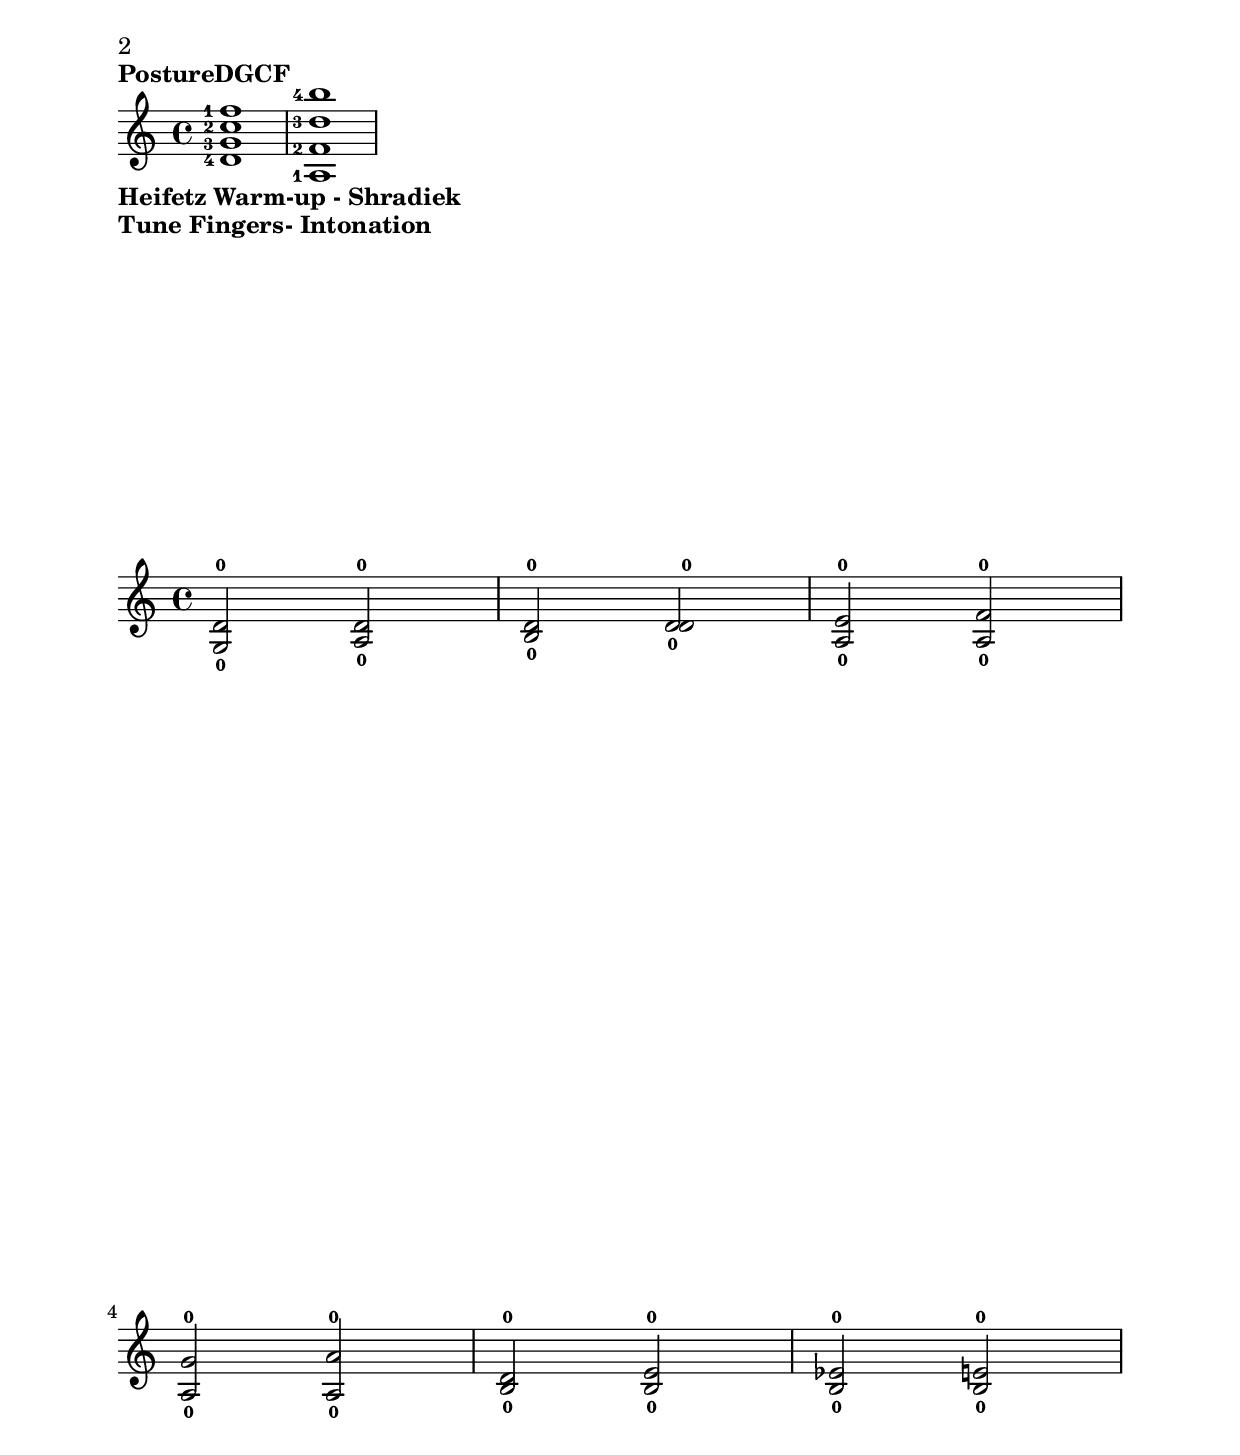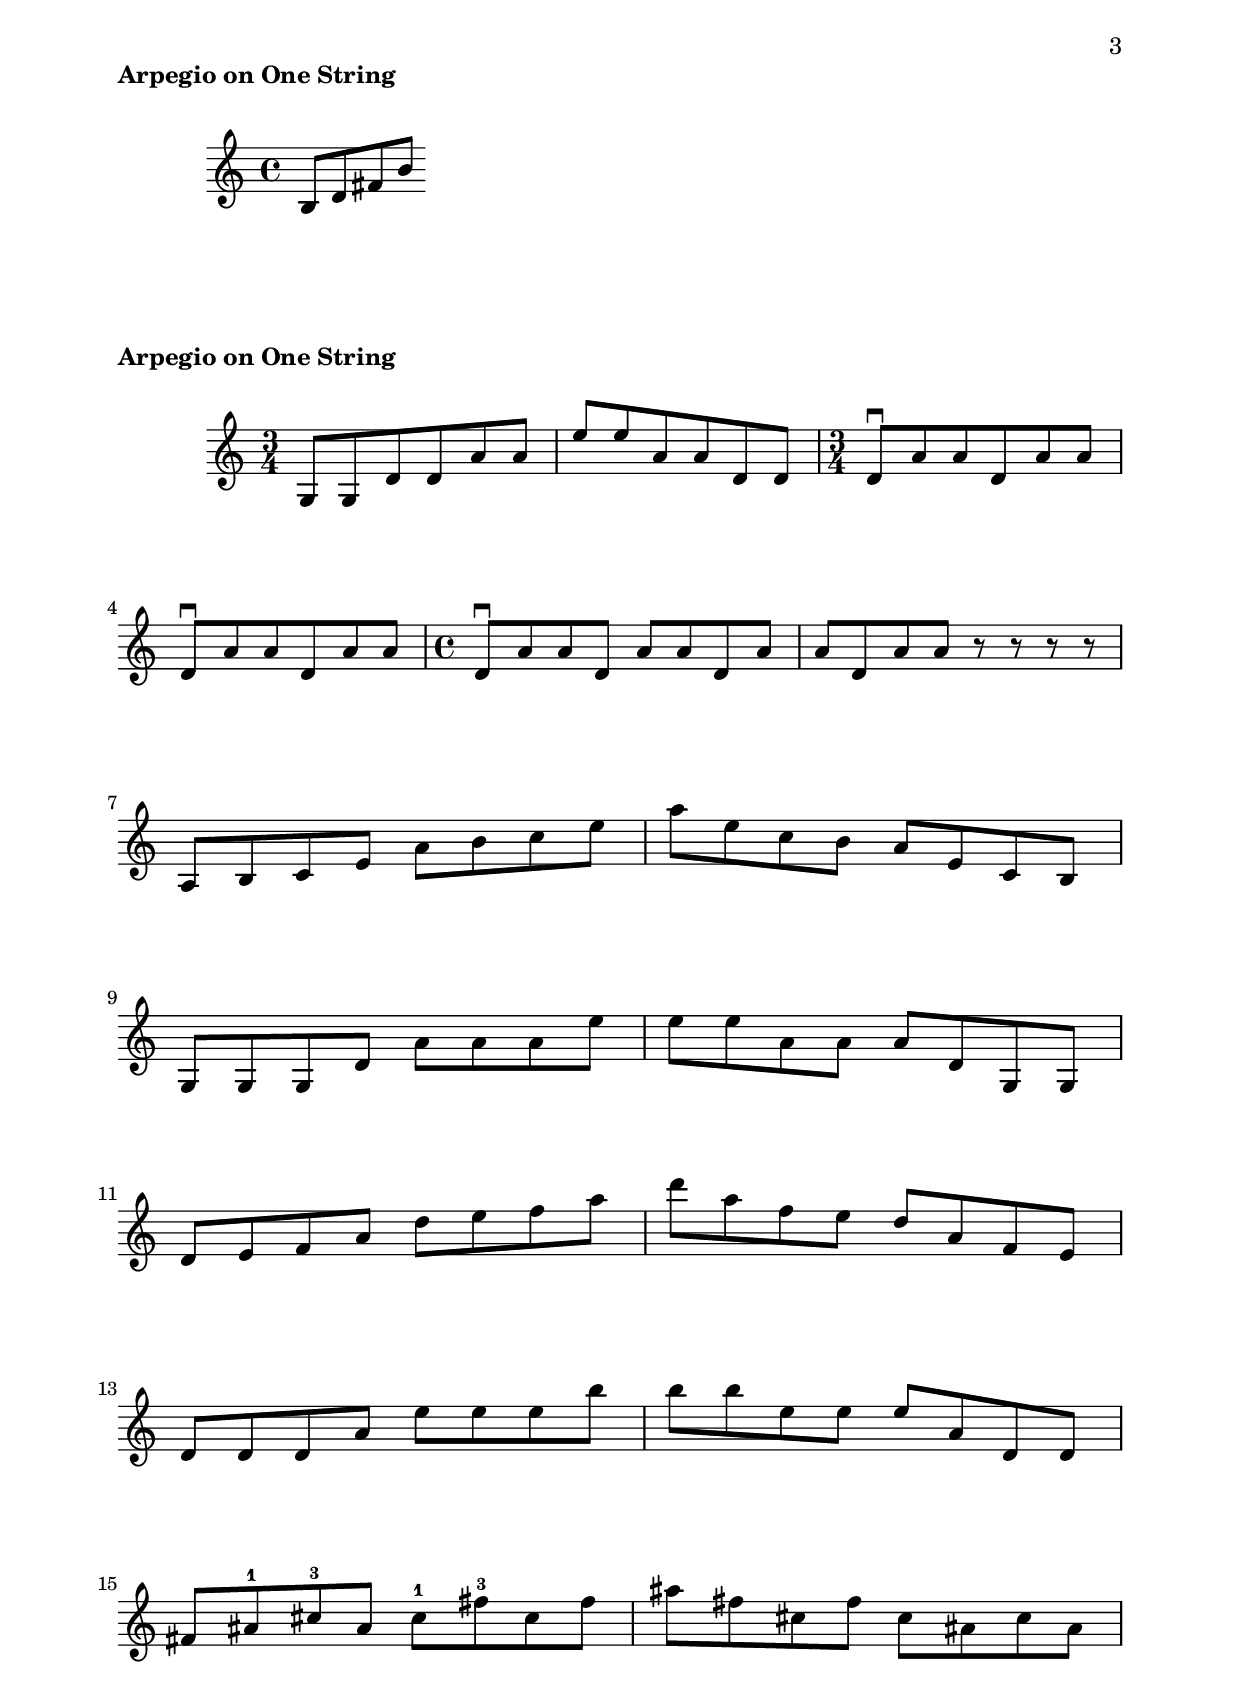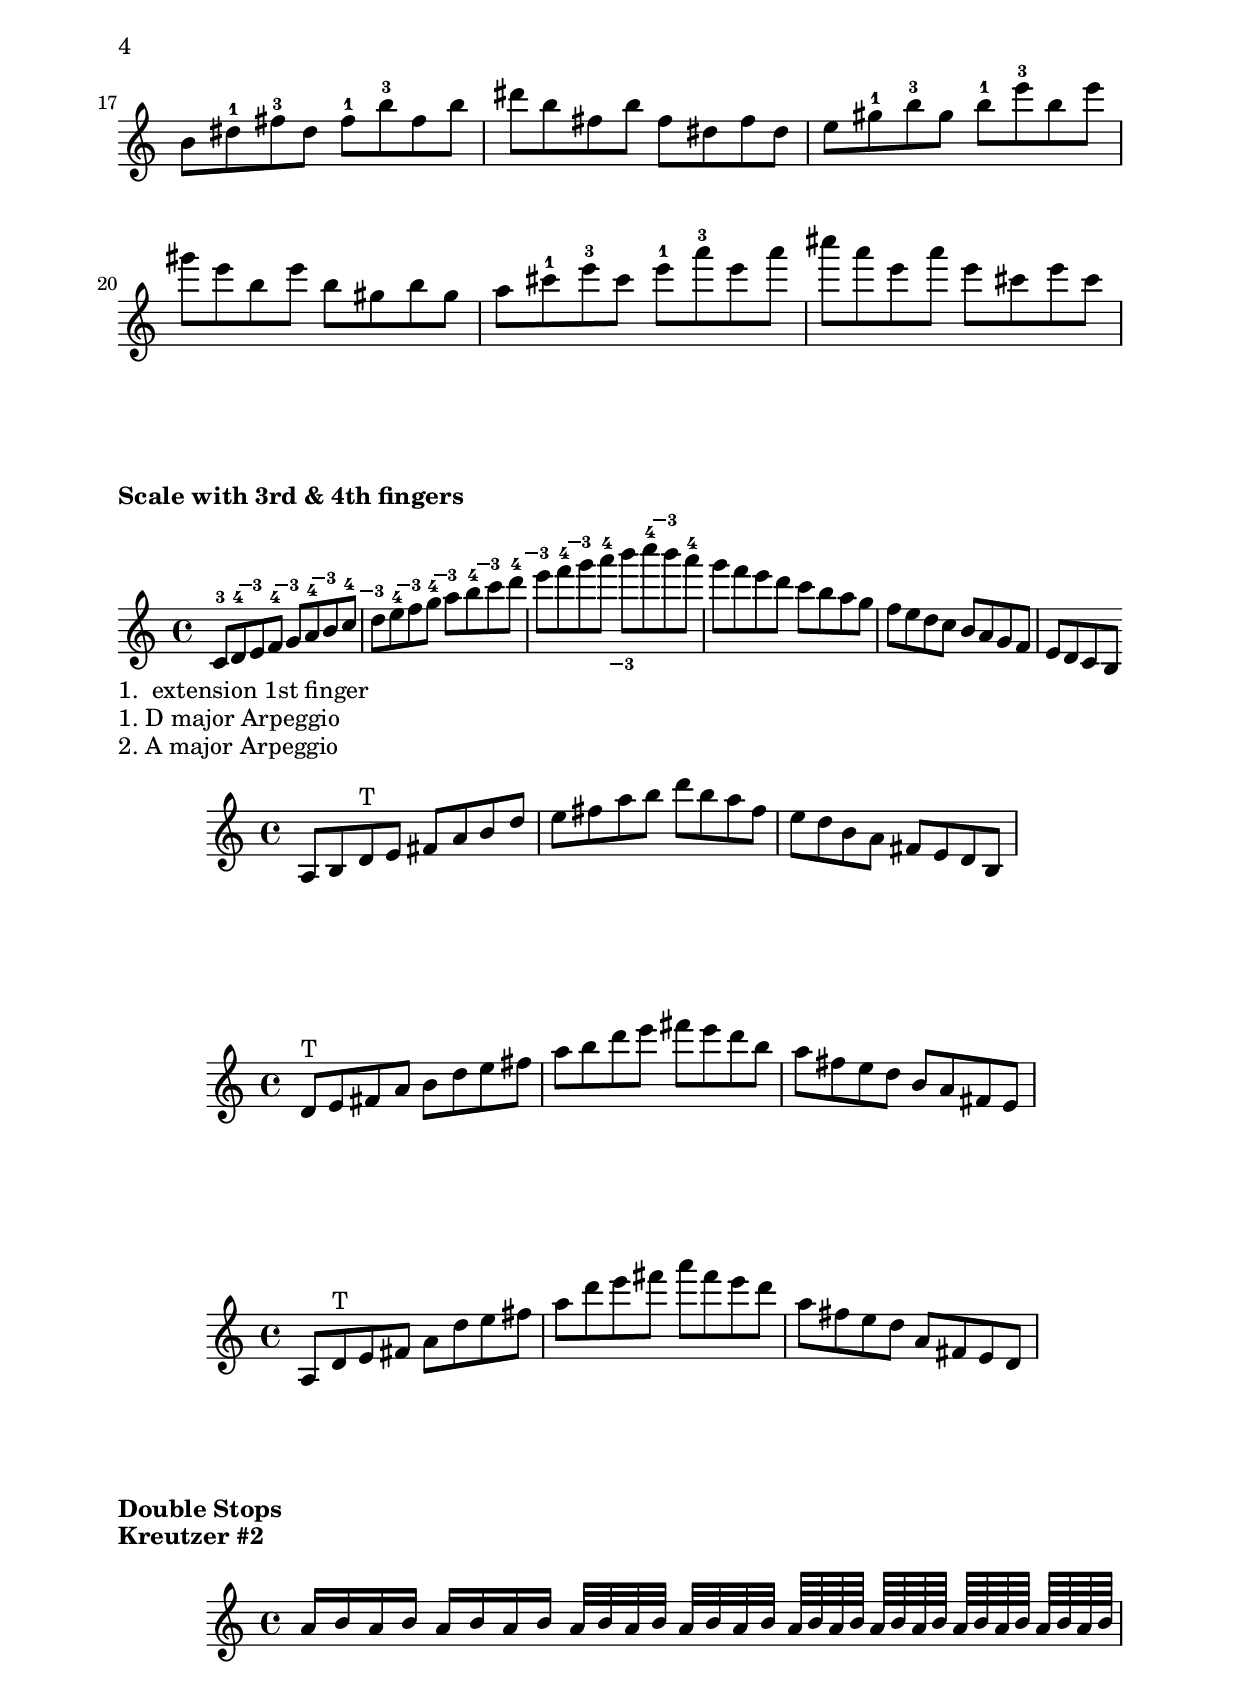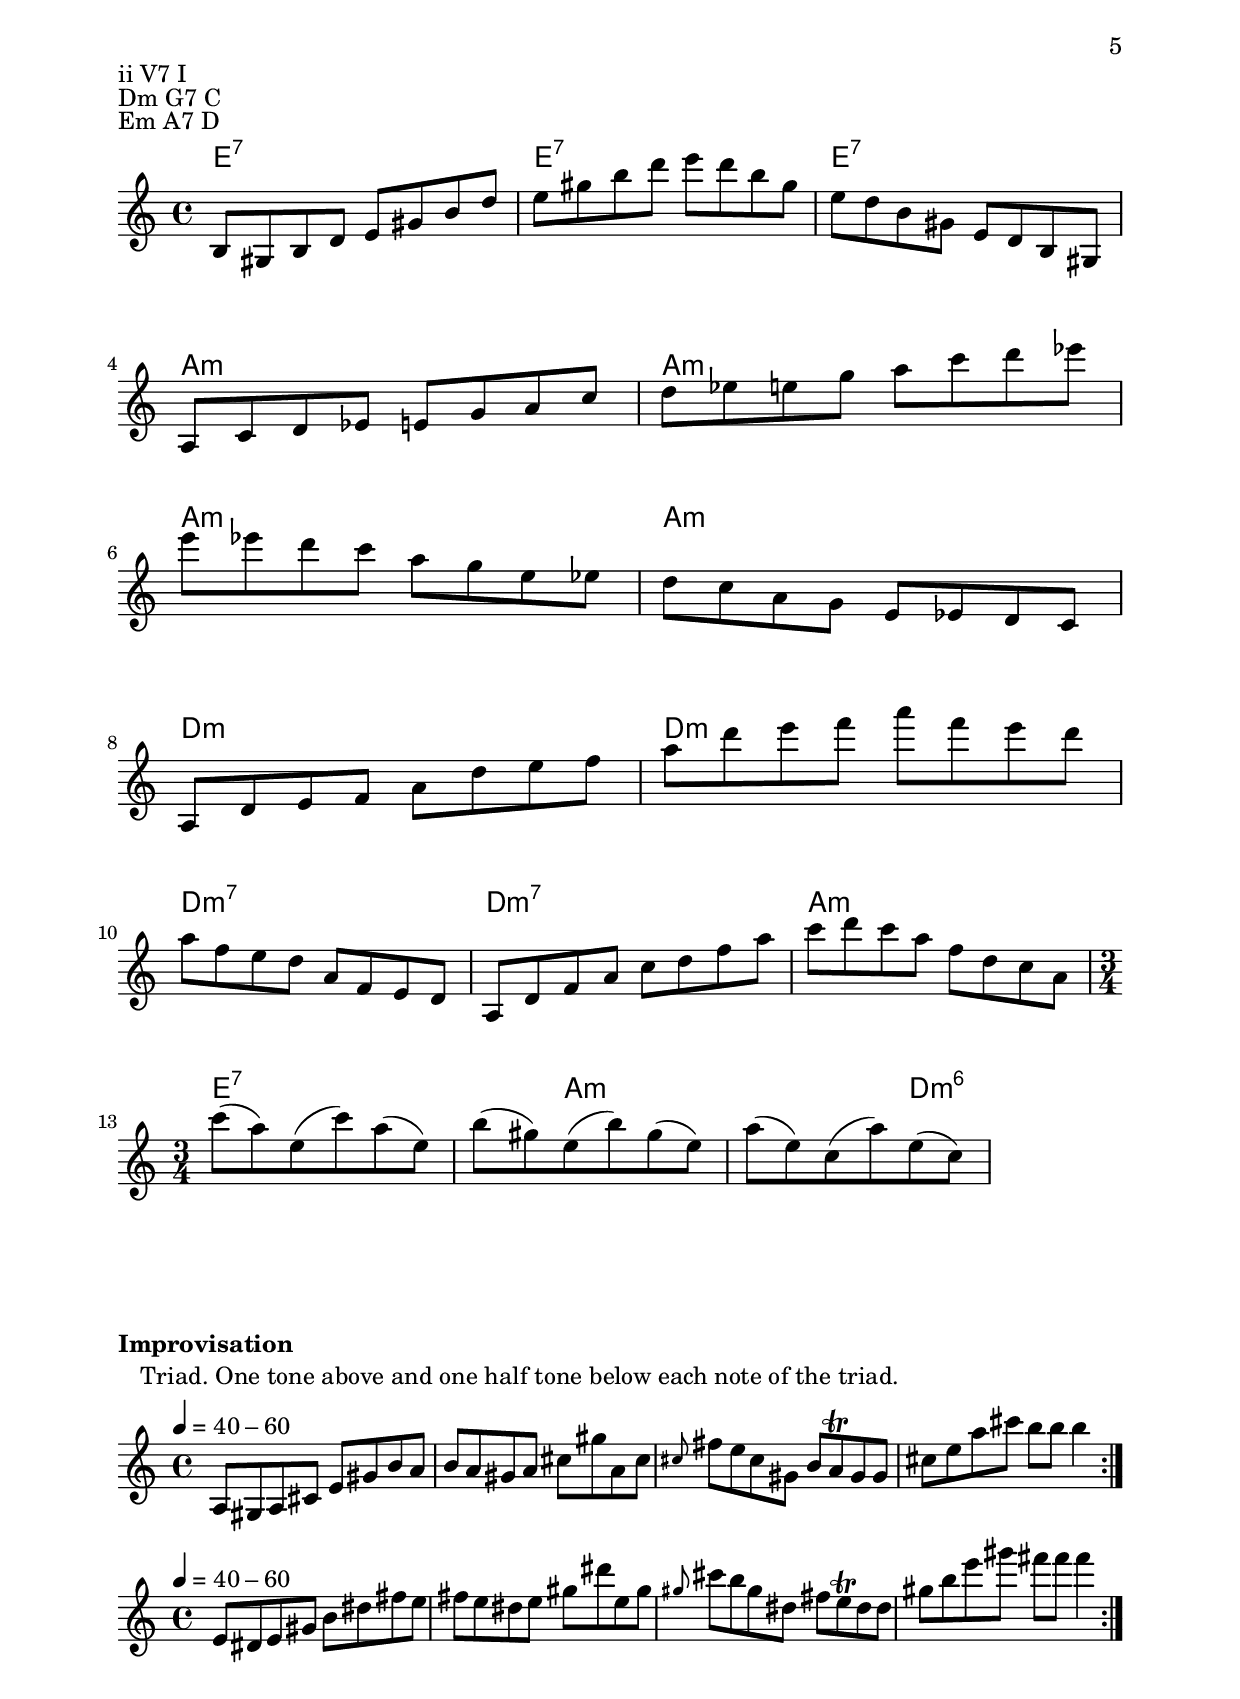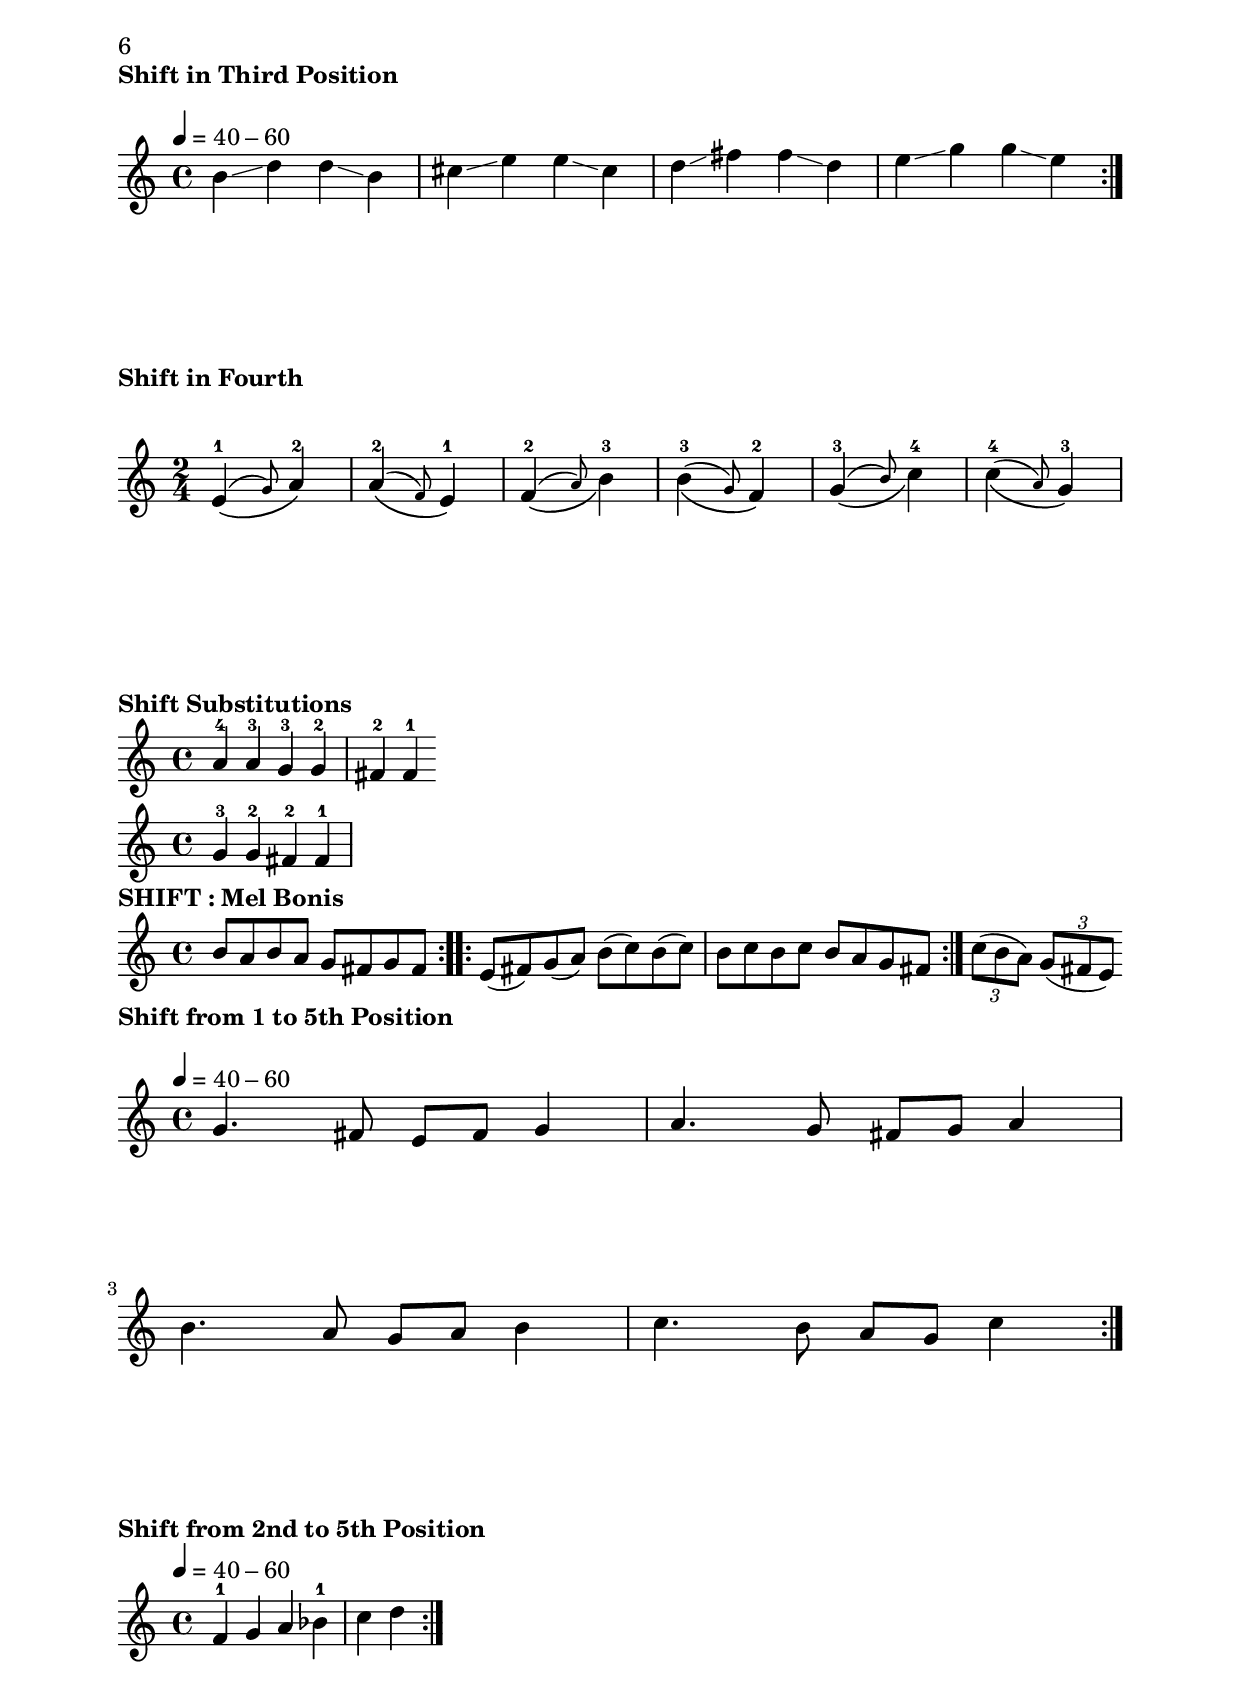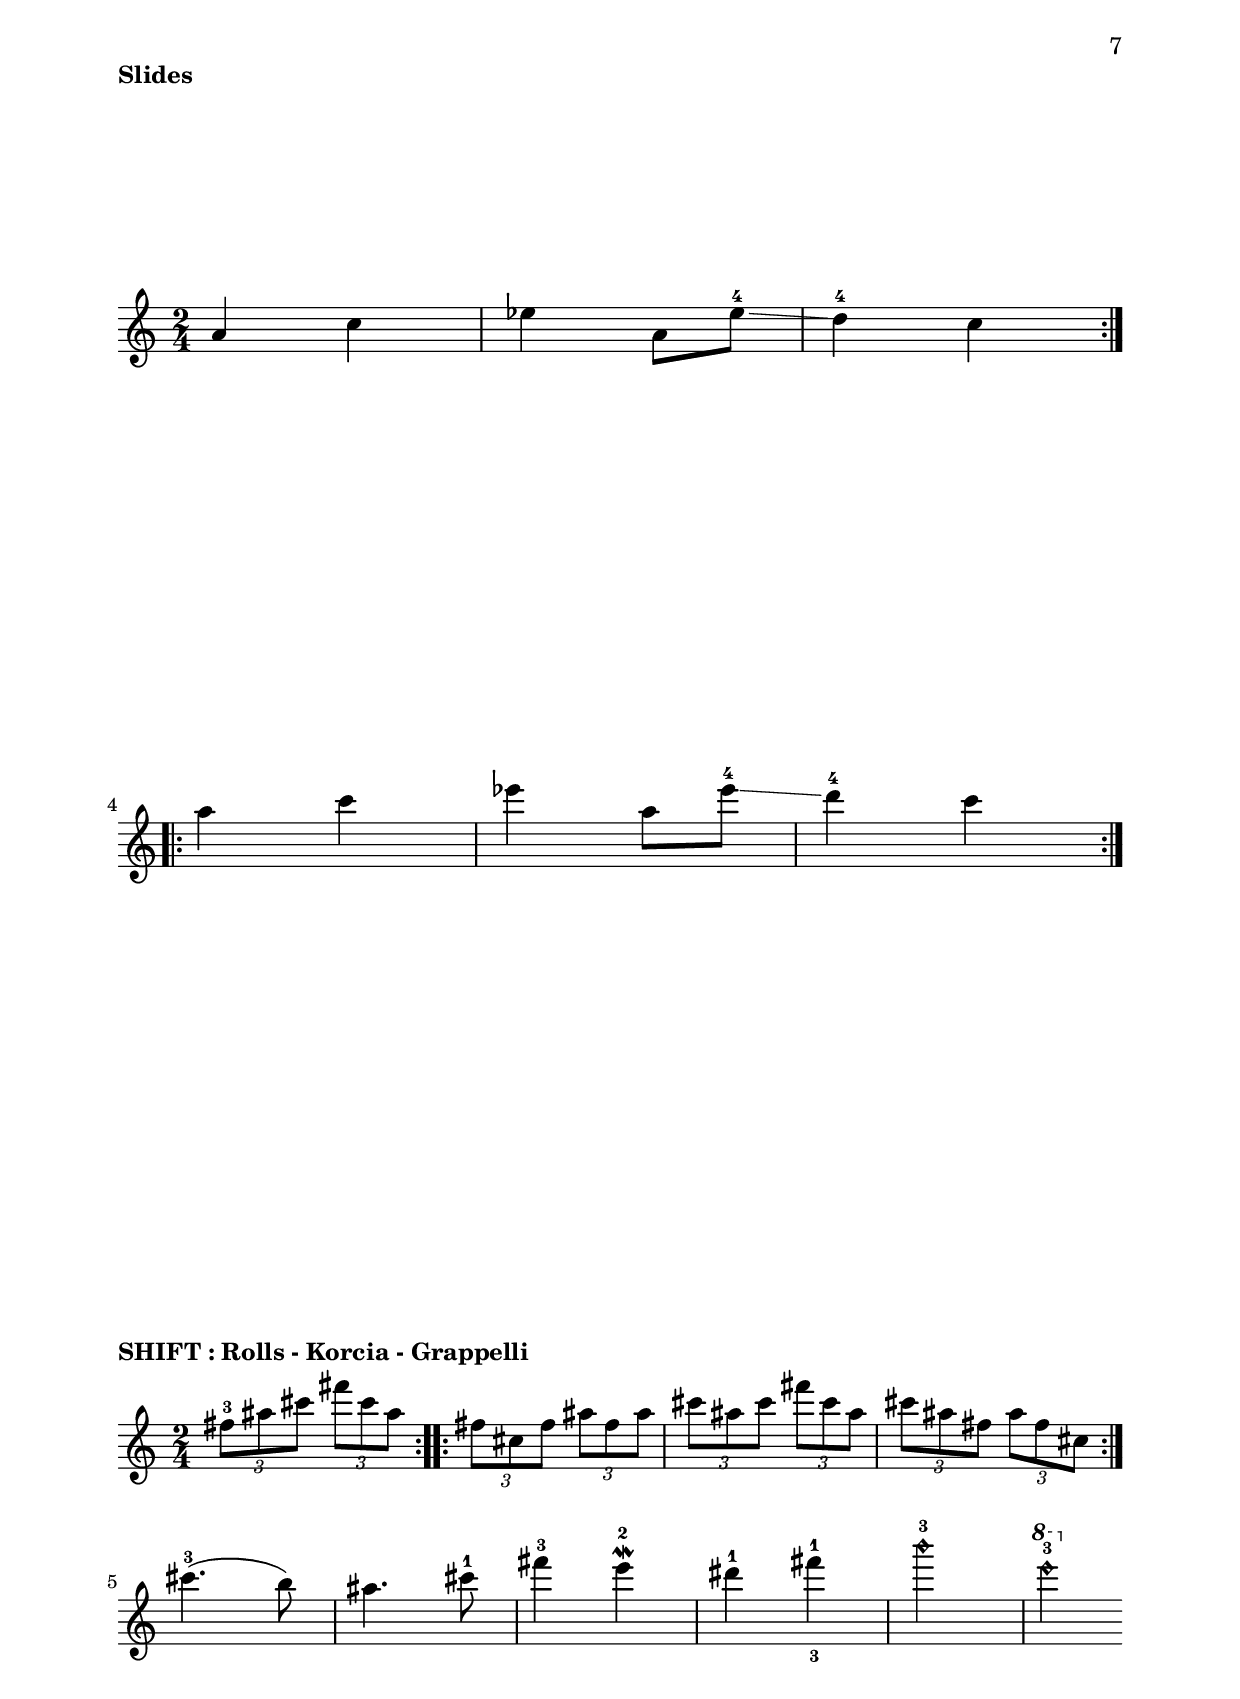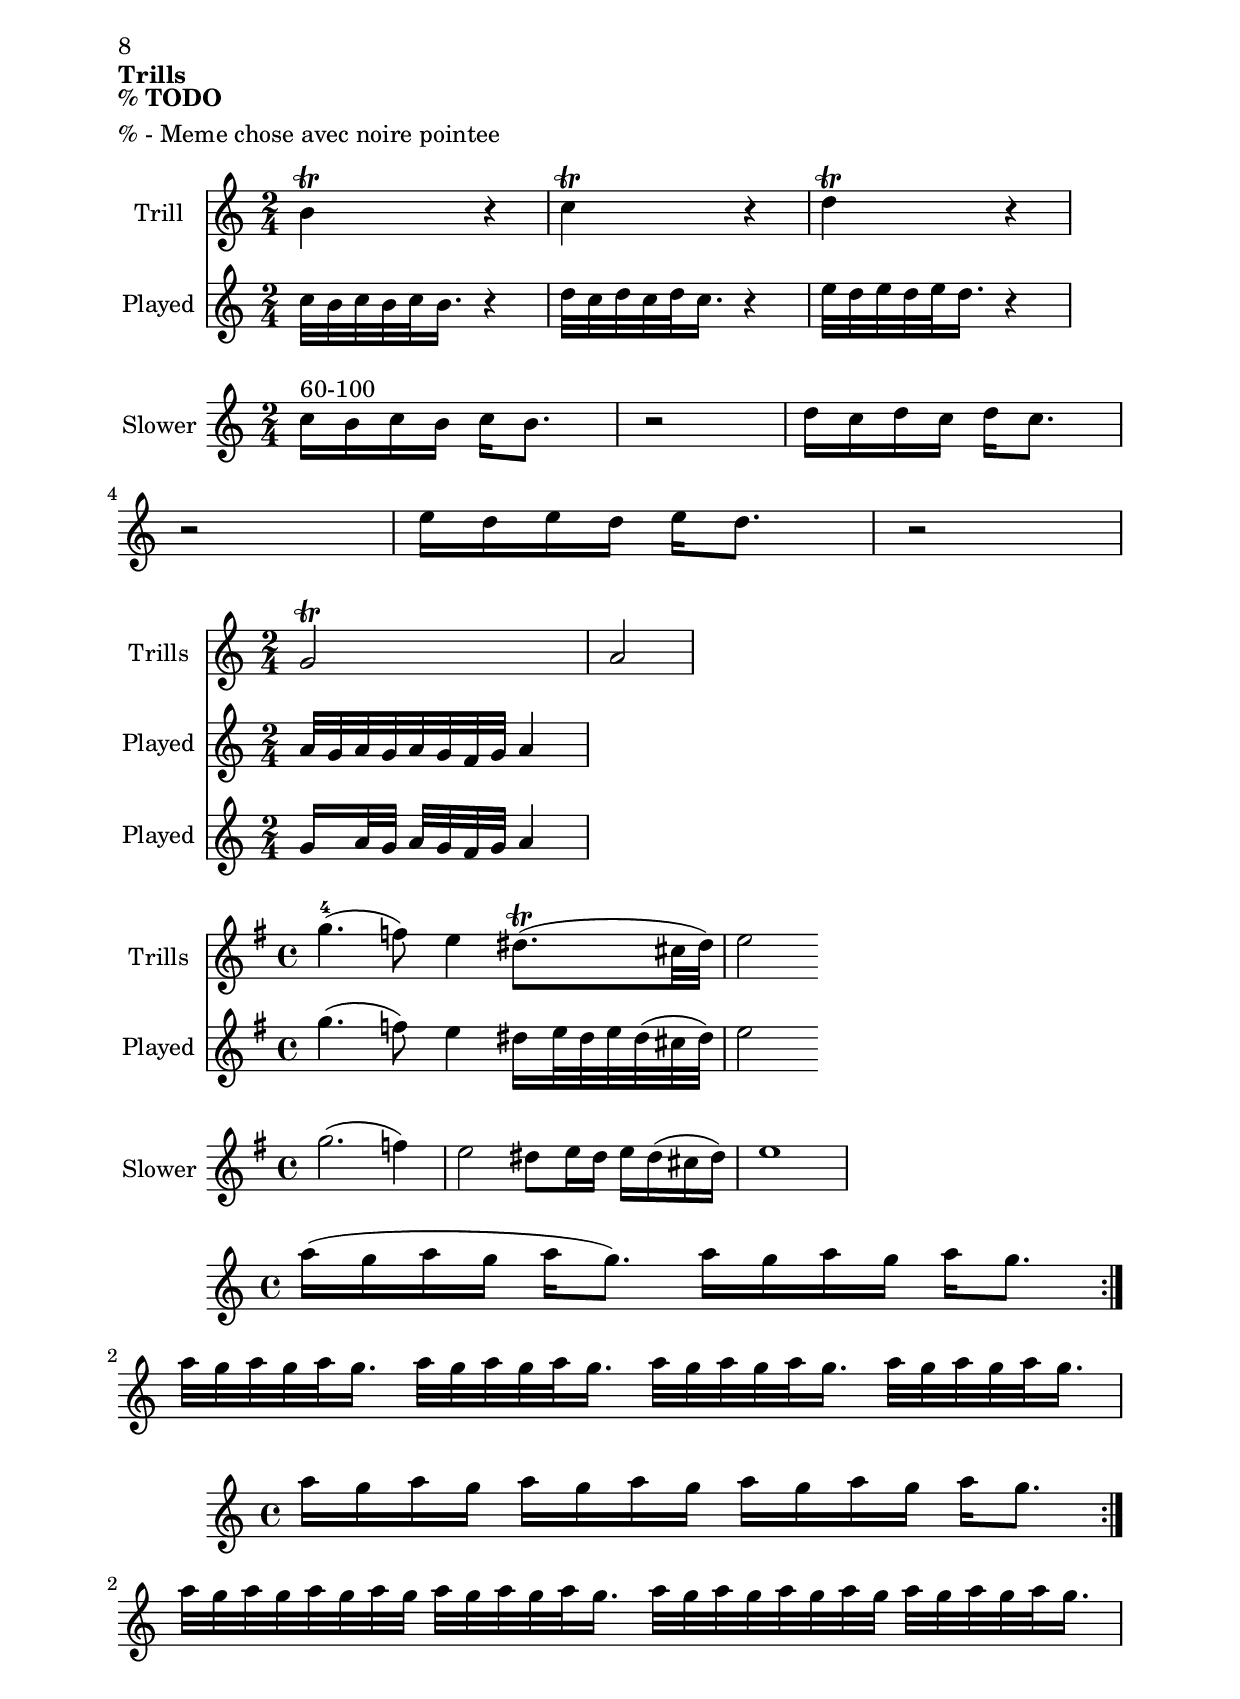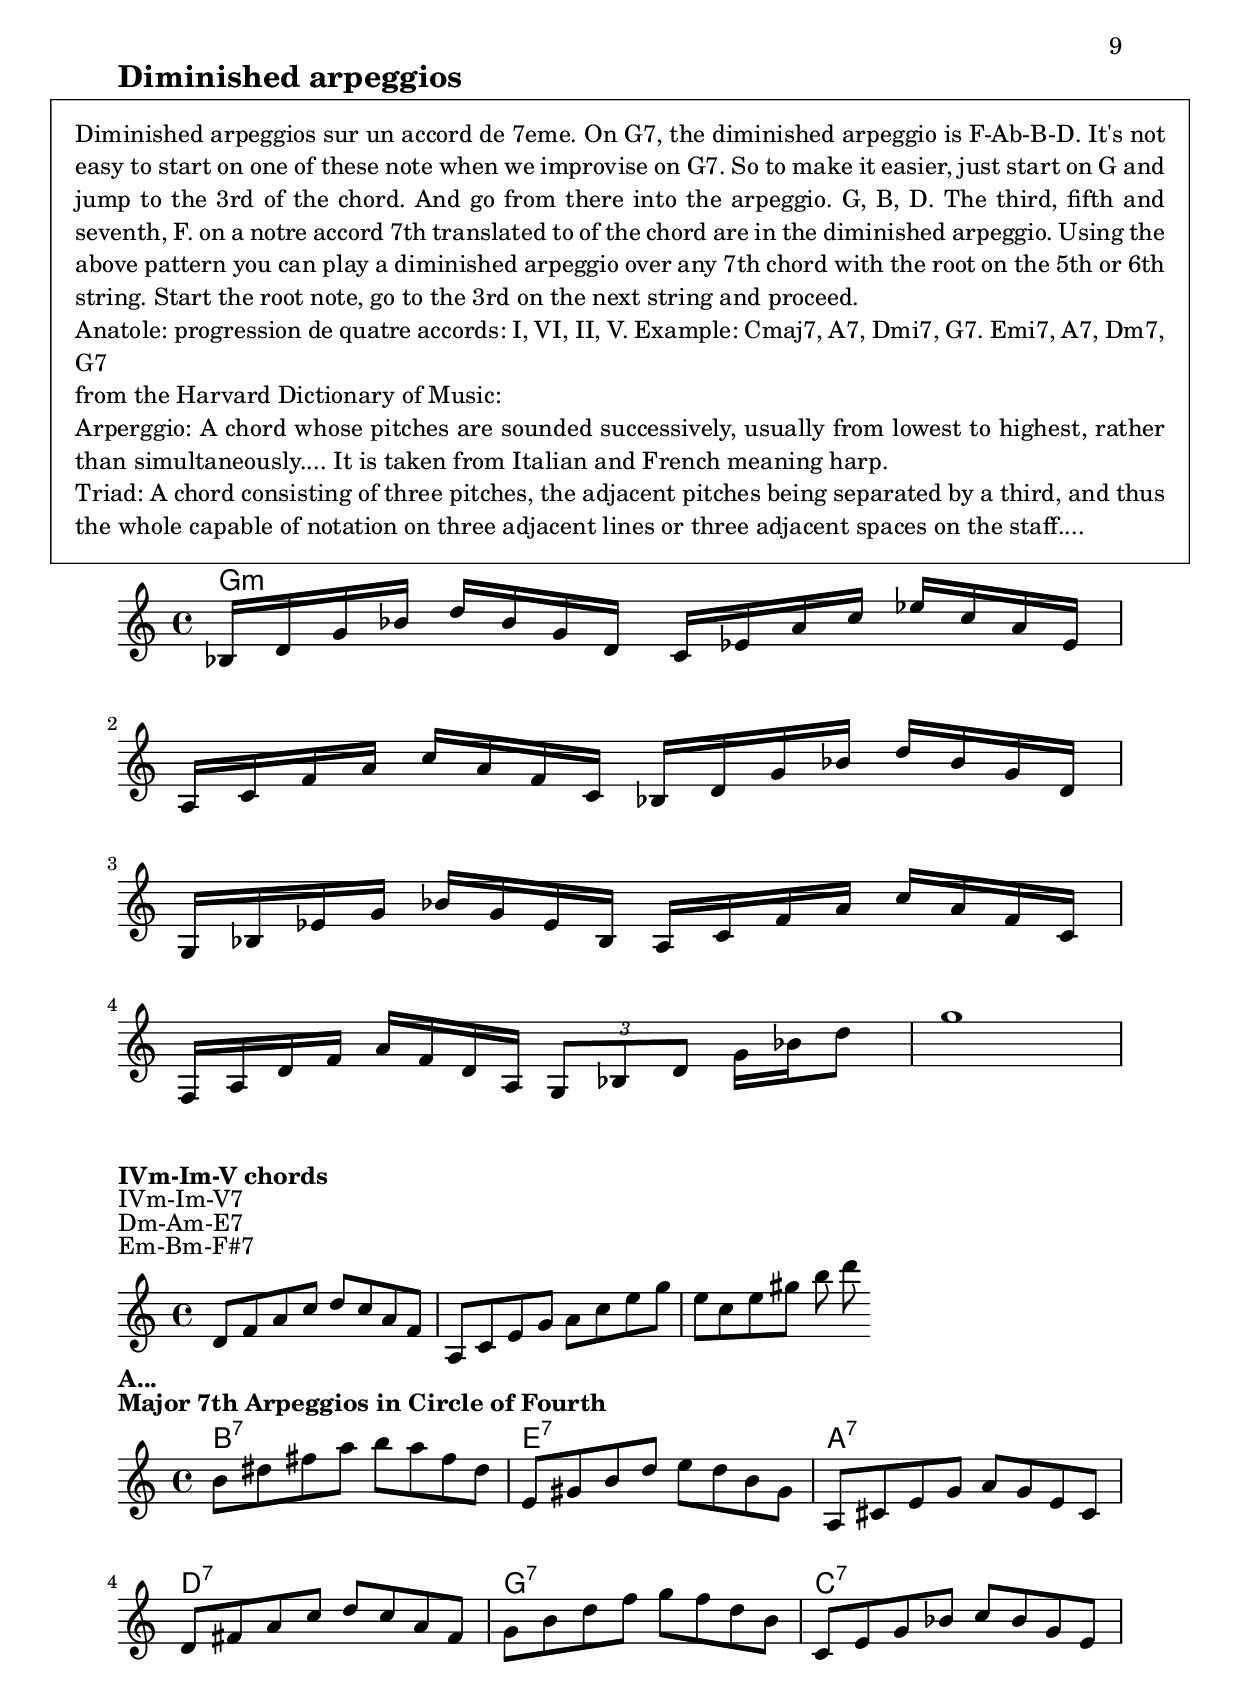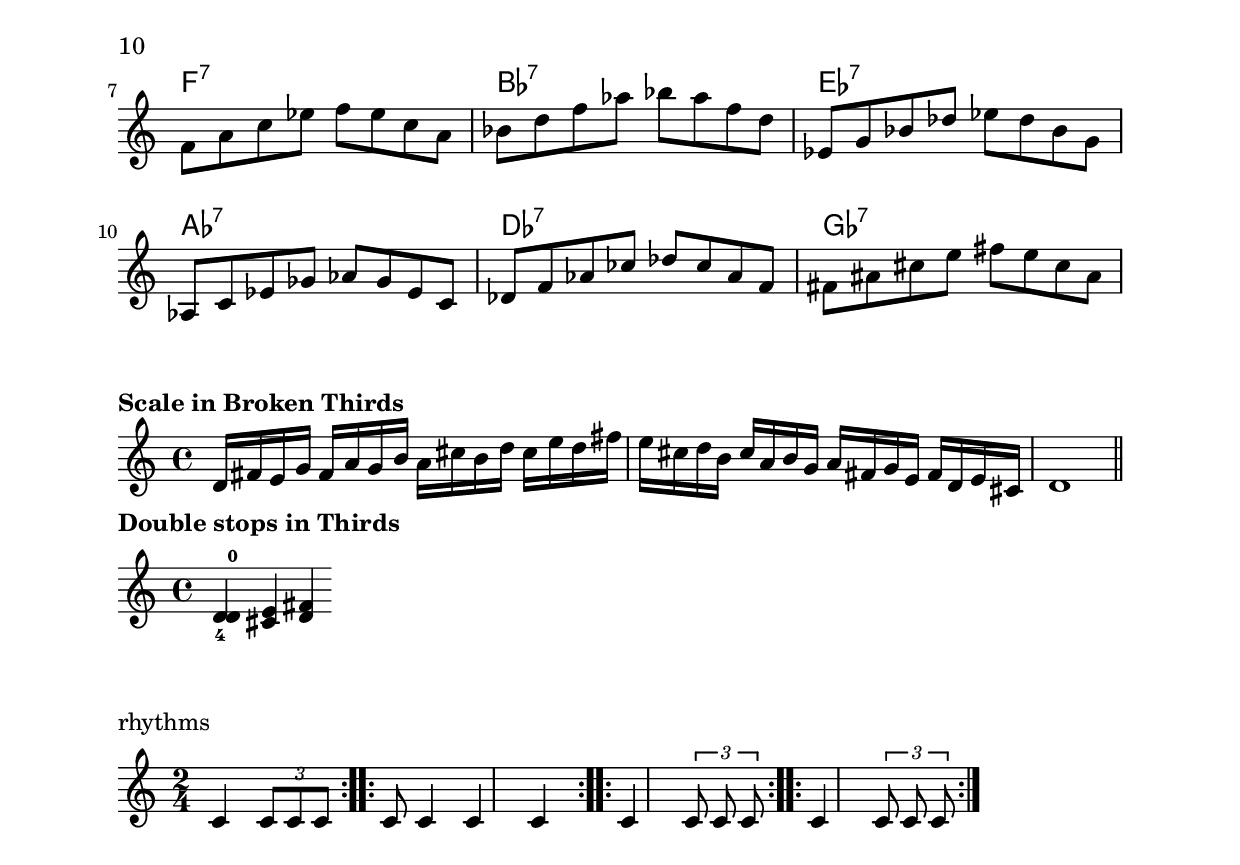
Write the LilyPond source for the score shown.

\version "2.19.32"
\language "english"
\include "violin-functions.ly"
\version "2.19.32"

%=============================================
% PARAGRAPH
% http://www.lilypond.org/doc/v2.19/Documentation/extending/new-markup-list-command-definition
%=============================================
#(define-markup-list-command (paragraph layout props args) (markup-list?)
  (interpret-markup-list layout props
   (make-justified-lines-markup-list (cons (make-hspace-markup 2) args))))



%=============================================
% WRITE SCORE
%
%=============================================
#(define-markup-command (writeMusic layout props music) (ly:music?)
   (let ((score (ly:make-score music))
         (score-layout (ly:output-def-clone $defaultlayout)))
     ;; possibly, change some settings in the \layout block
     (ly:output-def-set-variable! score-layout 'indent 0)
     ;; add the \layout block to the score
     (ly:score-add-output-def! score score-layout)
     (interpret-markup layout props (markup  #:score score) )
     ))

#(define-markup-command (writeMusicNoTime layout props music) (ly:music?)
   (let ((score (ly:make-score    music))
         (score-layout (ly:output-def-clone $defaultlayout))
         )
     ;; change some settings in the \layout block
     (ly:output-def-set-variable! score-layout 'indent 0)
     ;; add the \layout block to the score
     (ly:score-add-output-def! score score-layout)
     (interpret-markup layout props (markup  #:score score) )
     )
   )




%=============================================
%   SECTION
%=============================================
sectionLetter =
#(define-music-function ( letter) (string?)
   #{
     \once \override Score.RehearsalMark #'extra-offset = #'(-8 . 1)
     \mark \markup{\box{\bold{ $letter }}}
   #})


%%%%%%%%%%%%%%%%%%%%%
%   bracket-repeats %
%%%%%%%%%%%%%%%%%%%%%
% The following procedure is a modification of the function
% `measure-counter-stencil' found in the file
% `scm/music-functions.scm' in the LilyPond distribution.

#(define (repeat-stencil grob)
   (let* ((orig (ly:grob-original grob))
          (siblings (ly:spanner-broken-into orig)) ; have we been split?
          (bounds (ly:grob-array->list (ly:grob-object grob 'columns)))
          (refp (ly:grob-system grob))
          ;; we use the first and/or last NonMusicalPaperColumn grob(s) of
          ;; a system in the event that a MeasureCounter spanner is broken
          (all-cols (ly:grob-array->list (ly:grob-object refp 'columns)))
          (all-cols
           (filter
            (lambda (col) (eq? #t (ly:grob-property col 'non-musical)))
            all-cols))
          (left-bound
           (if (or (null? siblings) ; spanner is unbroken
                   (eq? grob (car siblings))) ; or the first piece
               (car bounds)
               (car all-cols)))
          (right-bound
           (if (or (null? siblings)
                   (eq? grob (car (reverse siblings))))
               (car (reverse bounds))
               (car (reverse all-cols))))
          (elts-L (ly:grob-array->list (ly:grob-object left-bound 'elements)))
          (elts-R (ly:grob-array->list (ly:grob-object right-bound 'elements)))
          (break-alignment-L
           (filter
            (lambda (elt) (grob::has-interface elt 'break-alignment-interface))
            elts-L))
          (break-alignment-R
           (filter
            (lambda (elt) (grob::has-interface elt 'break-alignment-interface))
            elts-R))
          (break-alignment-L-ext (ly:grob-extent (car break-alignment-L) refp X))
          (break-alignment-R-ext (ly:grob-extent (car break-alignment-R) refp X))
          (num
           (make-concat-markup
            (list
             (number->string (ly:grob-property grob 'count-from))
             "x")))
          (num
           (if (or (null? siblings)
                   (eq? grob (car siblings)))
               num
               (make-parenthesize-markup num)))
          (num (grob-interpret-markup grob num))
          (num-stil-ext-X (ly:stencil-extent num X))
          (num-stil-ext-Y (ly:stencil-extent num Y))
          (num (ly:stencil-aligned-to num X (ly:grob-property grob 'self-alignment-X)))
          (num
           (ly:stencil-translate-axis
            num
            (+ (interval-length break-alignment-L-ext)
              (* 0.5
                (- (car break-alignment-R-ext)
                  (cdr break-alignment-L-ext))))
            X))
          (bracket-L
           (markup
            #:path
            0.1 ; line-thickness
            `((moveto 0.5 ,(* 0.5 (interval-length num-stil-ext-Y)))
              (lineto ,(* 0.5
                         (- (car break-alignment-R-ext)
                           (cdr break-alignment-L-ext)
                           (interval-length num-stil-ext-X)))
                ,(* 0.5 (interval-length num-stil-ext-Y)))
              (closepath)
              (rlineto 0.0 -1.0))))
          (bracket-R
           (markup
            #:path
            0.1
            `((moveto ,(* 0.5
                         (- (car break-alignment-R-ext)
                           (cdr break-alignment-L-ext)
                           (interval-length num-stil-ext-X)))
                ,(* 0.5 (interval-length num-stil-ext-Y)))
              (lineto 0.5
                ,(* 0.5 (interval-length num-stil-ext-Y)))
              (closepath)
              (rlineto 0.0 -1.0))))
          (bracket-L (grob-interpret-markup grob bracket-L))
          (bracket-R (grob-interpret-markup grob bracket-R))
          (num (ly:stencil-combine-at-edge num X LEFT bracket-L 0.4))
          (num (ly:stencil-combine-at-edge num X RIGHT bracket-R 0.4)))
     num))
%%%%%%%%%%%%%%%%%%%%%%%%%%%%%%% ...UNTIL HERE %%%%%%%%%%%%%%%%%%%%%%%%%%%%%%%



\header { tagline = ##f }
\paper {
  tocItemMarkup = \tocItemWithDotsMarkup
}
#(set-global-staff-size 21)
\paper {
  top-margin = 1.0\cm
  bottom-margin = 1.0\cm
  left-margin = 2.0\cm
  right-margin = 2.0\cm
}

\markup {
  \fill-line { \fontsize #5 "Violin Practice" }
  \vspace #1
  \fill-line {
    \postscript #"-20 0 moveto 40 0 rlineto stroke" }
      \vspace #3
    \fill-line {
      \postscript #"-20 0 moveto 40 0 rlineto stroke" }
}




\markuplist \table-of-contents
\pageBreak

%=============================================
% PostureDGCF
%=============================================
\tocItem \markup "PostureDGCF"
\markup \bold "PostureDGCF"
PostureDGCF = \relative c' {
    \set fingeringOrientations = #'(left)
  <d-4 g-3 c-2 f-1>1
  <a-1 f'-2 d'-3 b'-4>1
}
\markup { \writeMusic ##{ \PostureDGCF #} }
%\score {    \new Staff { \PostureDGCF }
%  \layout {indent =0\cm }}

\markup \bold "Heifetz Warm-up - Shradiek"


\tocItem \markup "Tune Fingers- Intonation"
\markup \bold "Tune Fingers- Intonation"
Tune_Fingers = \relative c'{
 <g-0 d'-0>2
 <a-0 d-0>2
 <b-0 d-0>2
 <d-0 d-0>2
 <a-0 e'-0>2
 <a-0 f'-0>2
 <a-0 g'-0>2
 <a-0 a'-0>2
 <b-0 d-0>2
 <b-0 e-0>2
 <b-0 ef-0>2
 <b-0 e-0>2

}
\score {
    \new Staff { \Tune_Fingers }
  \layout {indent =0\cm }
}

\pageBreak
\tocItem \markup "Arpegio on One String"
\markup \bold "Arpegio on One String"
\relative d' {
b8 d fs b  
}

\tocItem \markup "Arpegio on One String"
\markup \bold "Arpegio on One String"
\relative d' {
  \time 3/4
  g,8 g d' d
  a' a  e'  e 
  a, a 
  d, d      
  \time 3/4
  d 8\downbow a' a d, a' a 
  d,8\downbow a' a d, a' a 
  \time 4/4
  
  d,\downbow a' a d, a' a d, a'  a  d, a' a
  r r r r
  \break
  a, b c e 
  a  b c e 
  a  e c b 
  a  e c b 
  
  g g g d' 
  a' a a e' 
  e  e a, a 
  a  d, g, g
  
  \break
  d' e f a 
  d  e f a 
  d  a f e 
  d  a f e 
  
  d d d a' 
  e' e e b' 
  b  b e, e 
  e  a, d, d
  
  \break  

  fs as-1 cs-3 as cs-1 fs-3 cs fs as fs cs fs cs as cs as 
  b ds-1 fs-3 ds fs-1 b-3 fs b ds b fs b fs ds fs ds 
  e gs-1 b-3 gs b-1 e-3 b e gs e b e b gs b gs 
  a cs-1 e-3 cs e-1 a-3 e a cs a e a e cs e cs 
}


%=============================================
% C Major with finger 3 & 4
%=============================================
\tocItem \markup "Scale with 3rd & 4th fingers"
\markup \bold "Scale with 3rd & 4th fingers"
scaleCmajorThreeFour = \relative c' {
  c8-3 d-4
  e-\shiftUp"3" f-4 g-\shiftUp"3" a-4
  b-\shiftUp"3" c-4 d-\shiftUp"3" e-4
  f-\shiftUp"3" g-4 a-\shiftUp"3" b-4
  c-\shiftUp"3" d-4 e-\shiftUp"3" f-4
  g-\shiftUp"3" a-4 b-\shiftDown"3"
  c-4  b-\shiftUp"3" a-4 g f e d
  c b a g f e d
  c b a g f e d c b
}
\markup { \writeMusic ##{ \scaleCmajorThreeFour #} }

\markup "1.  extension 1st finger"
\markup "1. D major Arpeggio"
\markup "2. A major Arpeggio"
\relative c' {
 a8  b   d^"T"   e
 fs  a   b   d
 e   fs  a   b
 d   b   a   fs
 e   d   b   a
 fs  e   d   b
}\relative c' {
  d8^"T"   e  fs  a  
  b   d  e   fs 
  a   b  d  e 
  fs  e d  b   
  a   fs
 e   d   
 b   a fs  e    
}
\relative c' {
  a8  d^"T"  e  fs 
  a    d          e   fs 
  a    d          e    fs 
  a    fs         e    d     
  a    fs         e    d     
  a    fs         e    d    
}
%=============================================
% Double Stops
%=============================================
\tocItem \markup "Double Stops"
\markup \bold "Double Stops "

%=============================================
% Kreutzer
%=============================================
\tocItem \markup "Kreutzer #2 in D in 1st, 2 and 3rd "
\markup \bold "Kreutzer #2 "


\relative a{
a'16 [b a b] a[ b a b]
a 32 [b a b] a[ b a b]
a 64 [b a b] a[ b a b]
a 64 [b a b] a[ b a b]
}

\pageBreak


\markup "ii V7 I"
\markup "Dm G7 C"
\markup "Em A7 D"

% C G D A E
melody = \relative c' {
   b8  gs  b   d
   e   gs  b
   d   e   gs b d
   e   d   b  gs
   e   d   b  gs
   e   d   b  gs
\break

% Am blues
a c d ef e g a c
d ef e g a c d ef
e ef d c a g e ef
d c a g e ef d c
\break
  % Dm6
    a d e f a
   d e f a
   d e f a
   f e d a
   f e d a
   f e d a
  % Dm7
   d f a c   d f a c
   d  c a f   d  c a
\break
\time 3/4
   c'8( a) e( c') a( e)
   b'8( gs) e( b') gs( e)
   a8( e) c( a') e( c)

}

chordNames= \chordmode {
  e1:7  e:7  e:7
  a1:m  a1:m a1:m  a1:m
  d1:m d1:m  d1:m7  d1:m7
  a1:m  e1:7  a1:m  d1:m6
}
\score {
  <<
    \new ChordNames \chordNames
    \new Staff { \melody }
  >>
  \layout {indent=0 }
}


%=============================================
% Improvisation
%=============================================
\tocItem \markup "Improvisation"
\markup {\bold "Improvisation"}
\markuplist {
  \paragraph {
    Triad. One tone above and one half tone below each note of the triad.

  }
}
impro_Triad_Above_Below = \relative c' {
  \tempo 4 = 40 - 60
  \repeat volta 10 {
    a8 gs a cs e gs b a b a gs
    a cs gs' a, cs \grace  cs fs e cs
    gs b a\trill gs gs cs e a cs b b b4
     \break
  }
}
%\score {    \new Staff { \impro_Triad_Above_Below }
%    \layout { ragged-right = ##f  indent = 0\cm }
%}
\markup { \writeMusic ##{ \impro_Triad_Above_Below#} }

\markup { \writeMusic ##{ \transpose a e' \impro_Triad_Above_Below#} }


\pageBreak


%=============================================
% Shift in Third Position
%=============================================
\tocItem \markup "Shift in Third Position"
\markup \bold "Shift in Third Position"
shift_ThirdPosition = \relative c'' {
  \tempo 4 = 40 - 60
  \repeat volta 10 {
    b4   \glissando d   d  \glissando b
    cs4  \glissando e   e  \glissando cs
    d4   \glissando fs  fs \glissando d
    e4   \glissando g   g  \glissando e
    \break
  }
}
\score {    \new Staff { \shift_ThirdPosition }
    \layout { ragged-right = ##f  indent = 0\cm }
}





\tocItem \markup "Shift in Fourth"
\markup \bold "Shift in Fourth"
shift_Fourth = \relative c' {
  \time 2/4
  \slurUp
  \phrasingSlurDown
   e4-1( \( \grace g8) a4-2 \)
   a4-2( \( \grace f8) e4-1 \)
   f4-2( \( \grace a8) b4-3 \)
   b4-3( \( \grace g8) f4-2 \)
   g4-3( \( \grace b8) c4-4 \)
   c4-4( \( \grace a8) g4-3 \)
}
\score {    \new Staff { \shift_Fourth }
    \layout { ragged-right = ##f  indent = 0\cm }
}

% SHIFTS
\markup \vspace #1
\markup \bold "Shift Substitutions"
shiftSubstitutions = \relative c'' {
  a4-4 a-3 g-3 g-2 fs-2 fs-1
}
\markup { \writeMusic ##{ \shiftSubstitutions #} }
shiftA = \relative c'' {
  g4-3 g-2 fs-2 fs-1
}
\markup { \writeMusic ##{ \shiftA#} }

%=============================================
% SHIFT : Mel Bonis
%=============================================
\tocItem \markup "SHIFT : Mel Bonis"
\markup \bold "SHIFT : Mel Bonis"
SHIFT_Mel_Bonis = \relative c'' {
 \repeat volta 2 { b8 a b a g fs g fs }
 \repeat volta 2 {e8( fs) g( a) b( c) b( c) b c b c b a g fs}
 \tuplet 3/2 { c'8( b a)} \tuplet 3/2 { g8( fs e)}
}
\markup { \writeMusic ##{ \SHIFT_Mel_Bonis #} }


%=============================================
% Shift from 1 to 5th Position
%=============================================
\tocItem \markup "Shift from 1 to 5th Position"
\markup \bold "Shift from 1 to 5th Position"
shift_OneToFifthPosition = \relative c'' {
  \tempo 4 = 40 - 60
  \repeat volta 10 {
    g4.  fs8 e  fs g4
    a4.  g 8 fs g  a4
    b4.  a 8 g  a  b4
    c4.  b 8 a g   c4
  }
}
%\markup { \writeMusic ##{ \shift_OneToFifthPosition #} }
\score {    \new Staff { \shift_OneToFifthPosition }
    \layout { ragged-right = ##f  indent = 0\cm }
}

%=============================================
% Shift from 2 to 5th Position
%=============================================
\tocItem \markup "Shift from 2nd to 5th Position"
\markup \bold "Shift from 2nd to 5th Position"
shift_TwoToFifthPosition = \relative c' {
  \tempo 4 = 40 - 60
  \repeat volta 10 {
    f-1 g a bf-1 c d
  }
}
\markup { \writeMusic ##{ \shift_TwoToFifthPosition #} }

\pageBreak


%=============================================
% SHIFT : Rolls - Korcia - Grappelli
%=============================================


%=============================================
% Slides
%=============================================
\tocItem \markup "Slides"
\markup \bold "Slides"
slides = \relative c'' {
    \time 2/4

  \repeat volta 2 {
    a4 c ef a,8 ef'-4  \glissando d4-4  c 
  }
    \repeat volta 2 {
    a'4 c ef a,8 ef'-4  \glissando d4-4  c
  }
}
\score {    \new Staff { \slides }
    \layout { ragged-right = ##f  indent = 0\cm }
}
%\markup { \writeMusic ##{ \slides #} }



\tocItem \markup "SHIFT : Rolls - Korcia - Grappelli"
\markup \bold "SHIFT : Rolls - Korcia - Grappelli"
SHIFT_Rolls = \relative c'' {
  \time 2/4
    \repeat volta 2 {
      \tuplet 3/2 4 {
        fs8-3  as  cs
        fs     cs  as
      }
    }
  \repeat volta 2 {
  \tuplet 3/2 4 {
%  cs,8 as    cs
%  fs  cs  fs
%  as  fs  as
%  cs  as  cs

  fs8  cs  fs
  as  fs  as
  cs  as  cs
  fs  cs  as
  cs  as  fs
  as  fs  cs
%  fs  cs  as
%  cs  as  fs
%  as  fs  cs
%  fs  cs  as
  }
  }
      %b8( g)
      cs'4.-3( b8)
      as4.   cs8-1 fs4-3
       e-2\mordent ds-1 fs-1_3 b2-3\harmonic
      \ottava #1
      e4-3\harmonic
      \ottava #0

}
\markup { \writeMusic ##{ \SHIFT_Rolls #} }


\pageBreak



\tocItem \markup "Trills  100 - 126 - 130"
\markup \bold "Trills"
% =================
% TRILL
% =================
\markup \bold "% TODO                                        "  \markup \vspace #0.2
\markup  "% - Meme chose avec noire pointee                                  "  \markup \vspace #0.2


singleNote_trill = \relative c'' {
  \time 2/4
   b\trill r4 c\trill  r4  d\trill  r4
}

singleNote_trill_played = \relative c'' {
  \time 2/4
  c32 b c b c b16. r4
  d32 c d c d c16. r4
  e32 d e d e d16. r4

}


\score {
  <<
    \new Staff \with { instrumentName = "Trill" } \singleNote_trill
    \new Staff \with { instrumentName = "Played" } \singleNote_trill_played
  >>
  \layout { }
}
\score {
    \new Staff  \with { instrumentName = "Slower" }{
      \relative c'' {
    \time 2/4
    c16^"60-100" b c b c b8. r2
    d16 c d c d c8. r2
    e16 d e d e d8. r2

}
    }
}

global = {
  \key c \major
  \time 2/4
}

A_trill = \relative c'' {
  \global
   g\trill  a
}

A_trill_played_up = \relative c'' {
  \global
  a32 g a g  a32 g f g  a4
}
A_trill_played_down = \relative c'' {
  \global
  g16 a32 g  a32[ g f g]  a4
}

\score {
  <<
    \new Staff \with { instrumentName = "Trills" } \A_trill
    \new Staff \with { instrumentName = "Played" } \A_trill_played_up
    \new Staff \with { instrumentName = "Played" } \A_trill_played_down
  >>
  \layout { }
}


Vocalise_trill = \relative c''' {
  \key e\minor
    \time 4/4

   g4.-4(  f8) e4 ds8.\trill (  cs32 ds)  e2
}

Vocalise_played = \relative c''' {
  \key e\minor
    \time 4/4
   g4.(  f8) e4 ds16 e32 ds e ds (  cs32 ds)  e2
}

\score {
  <<
    \new Staff \with { instrumentName = "Trills" } \Vocalise_trill
    \new Staff \with { instrumentName = "Played" } \Vocalise_played
  >>
  \layout { }
}
\score {
    \new Staff  \with { instrumentName = "Slower" }{
      \relative c''' {
  \key e\minor
    \time 4/4
   g2.(  f4) e2 ds8 e16 ds e ds (  cs16 ds)  e1
}
    }
}
melodyTrill = \relative c''' {
  \repeat volta 2 {
  a16 (g a g a g8.)
  a16 g a g a g8.
  }
  a32 g a g a g16.
  a32 g a g a g16.
  a32 g a g a g16.
  a32 g a g a g16.

}
\score {    \new Staff { \melodyTrill }
  \layout { }
}
melodyTrillHalf = \relative c''' {
  \repeat volta 2 {
  a16 g a g a g a g a g a g a g8.
  }
  a32 g a g a g a g a g a g a g16.
  a32 g a g a g a g a g a g a g16.
}
\score {    \new Staff { \melodyTrillHalf }
  \layout { }
}

\pageBreak

\markup \huge \bold "Diminished arpeggios"

\markup \fill-line {
  \override #'(line-width . 100)
      \box \pad-markup #2
  \justify-string #"
   Diminished arpeggios sur un accord de 7eme.
   On G7, the diminished arpeggio is F-Ab-B-D. It's not 
easy to start on one of these note when we improvise on G7.
So to make it easier, just start on G and jump to the 3rd of the chord.
And go from there into the arpeggio. G, B, D. The third, fifth and seventh, F.
on a notre accord 7th translated to of the chord are in the diminished arpeggio.
Using the above pattern you can play a diminished arpeggio over any 7th chord with the root on the 5th or 6th string.
Start the root note, go to the 3rd on the next string and proceed.

Anatole: progression de quatre accords: I, VI, II, V. Example: Cmaj7, A7, Dmi7, G7. Emi7, A7, Dm7, G7


from the Harvard Dictionary of Music:

Arperggio: A chord whose pitches are sounded successively, usually from lowest to highest, rather than simultaneously.... It is taken from Italian and French meaning harp.

Triad: A chord consisting of three pitches, the adjacent pitches being separated by a third, and thus the whole capable of notation on three adjacent lines or three adjacent spaces on the staff....

"
}

melody = \relative c'{
  %d16
  bf16 d   g  bf d   bf g  d
  c    ef  a  c  ef  c  a  ef
  a,   c   f  a  c   a  f  c
  bf16 d   g  bf d   bf g  d
  g,16 bf  ef g  bf  g  ef bf
  a    c   f  a  c   a  f  c
  f, a d f a f d a
  \tuplet 3/2 {g8 bf d}  g16 bf d8 g1
}
chordNames= \chordmode {
  g2:m

}
\score {
  <<
    \new ChordNames \chordNames
    \new Staff { \melody }
  >>
  \layout {indent=0 }
}


%=============================================
% IVm-Im-V chords
%=============================== ==============
\tocItem \markup "IVm-Im-V chords"
\markup \bold "IVm-Im-V chords"
\markup "IVm-Im-V7"
\markup "Dm-Am-E7"
\markup "Em-Bm-F#7"

% PATTERN
% Am : a b c d e
% Dm : d e f g a
% E7 : e fs gs b

IVm_Im_V_chords = \relative c' {
 d8 f a c d c a f  a,8 c e g a c e g e c e gs b d
}
\markup { \writeMusic ##{ \IVm_Im_V_chords #} }



\tocItem \markup "A..."
\markup \bold "A..."
A_template = \relative c' {
  \time 2/4
   c1
}


\tocItem \markup "Major 7th Arpeggios in Circle of Fourth"
\markup \bold "Major 7th Arpeggios in Circle of Fourth"
chordNamesMajorSeventhArpeggios_in_Fourth = \chordmode {
  b1:7  e:7  a:7  d:7
  g1:7  c:7  f:7  bf:7
  ef:7  af:7 df:7  gf:7
}

MajorSeventhArpeggios_in_Fourth = \relative c''' {
b,8  ds fs  a   b   a   fs  ds
e,8  gs b   d   e   d   b   gs
a,8  cs e   g   a   g   e   cs
d 8  fs a   c   d   c   a   fs
g 8  b  d   f   g   f   d   b
c,8  e  g   bf  c   bf  g   e
f 8  a  c   ef  f   ef  c   a
bf8  d  f   af  bf  af  f   d
ef,8 g  bf  df  ef  df  bf  g
af,8 c  ef  gf  af  gf  ef  c
df8  f  af  cf  df  cf  af  f
fs8  as cs  e   fs  e   cs  as

}\score {
  <<
   \new ChordNames \chordNamesMajorSeventhArpeggios_in_Fourth
    \new Staff { \MajorSeventhArpeggios_in_Fourth }
  >>
  \layout {indent =0\cm }
}

\tocItem \markup "Scale in Broken Thirds"
\markup \bold "Scale in Broken Thirds"
Scale_in_Broken_Thirds = \relative c' {
     % \set Timing.beamExceptions = #'()
     % \set Timing.baseMoment = #(ly:make-moment 1/4)
     % \set Timing.beatStructure = #'(1 1 1 1)
      d16 fs e g   fs a g b   a cs b d   cs e d fs
      e16 cs d b   cs a b g   a fs g e   fs d e cs
       d1
      \break

%   d16 fs e  g   fs  a g b    a cs b  d   cs e  d fs
%   e    g  fs a   g   b a cs   b d  cs e   d  f  e g
%   f d e cs       d b cs a     b g a fs    g e fs d
%   e cs d b       cs a b g     a fs g e    fs d e cs
      \bar "||"
      \break
   }
\markup { \writeMusic ##{ \Scale_in_Broken_Thirds #} }

\tocItem \markup "Double stops in Thirds"
\markup \bold "Double stops in Thirds"

Double_stops_in_Thirds = \relative c'{
 <d-4 d-0>4 <cs e> <d fs>
}
\score {
    \new Staff { \Double_stops_in_Thirds }
  \layout {indent =0\cm }
}


\markup "rhythms"
rhythms = \relative c' {
  \time 2/4
\repeat volta 2{ c4 \tuplet 3/2 {c8 c c}}
\repeat volta 2{ c8 c4  c c}
\repeat volta 2{ c4 \tuplet 3/2 {c8 c c}}
\repeat volta 2{ c4 \tuplet 3/2 {c8 c c}}


}
\score {
    \new Staff { \rhythms }
  \layout {indent =0\cm }
}



%{
convert-ly (GNU LilyPond) 2.19.38  convert-ly: Processing `'...
Applying conversion: 2.19.22, 2.19.24, 2.19.28, 2.19.29, 2.19.32
%}
